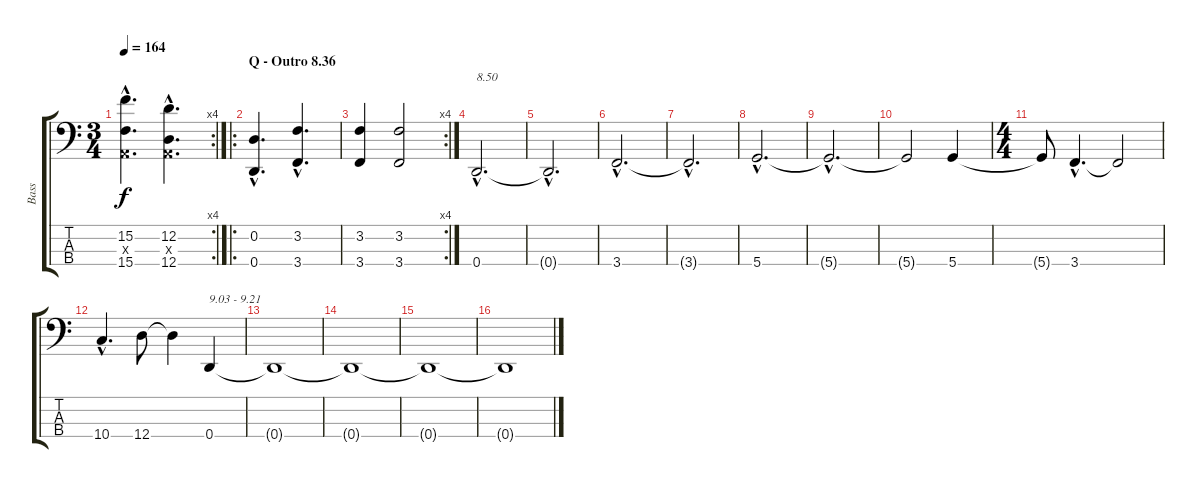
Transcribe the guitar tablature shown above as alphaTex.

\track ("Bass" "Bass") {instrument electricbasspick}
\staff {score tabs}
\tuning (G2 D2 A1 D1) {hide}
\rc 4
\ts (3 4)
\tempo 164
\clef f4
\ks c
(15.2{hac} 0.3{hac x} 15.4{hac}).4{d dy f} (12.2{hac} 0.3{hac x} 12.4{hac}).4{d} |
\ro
\section ("" "Q - Outro 8.36")
(0.2{hac} 0.4{hac}).4{d} (3.2{hac} 3.4{hac}).4{d} |
\rc 4
(3.2 3.4).4 (3.2 3.4).2 |
0.4{hac}.2{d txt "8.50"} |
0.4{hac t}.2{d} |
3.4{hac}.2{d} |
3.4{hac t}.2{d} |
5.4{hac}.2{d} |
5.4{hac t}.2{d} |
5.4{t}.2 5.4.4 |
\ts (4 4)
5.4{t}.8 3.4{hac}.4{d} 3.4{t}.2 |
10.4{hac}.4{d} 12.4.8 12.4{t}.4 0.4.4{txt "9.03 - 9.21"} |
0.4{t}.1 |
0.4{t}.1 |
0.4{t}.1 |
0.4{t}.1
